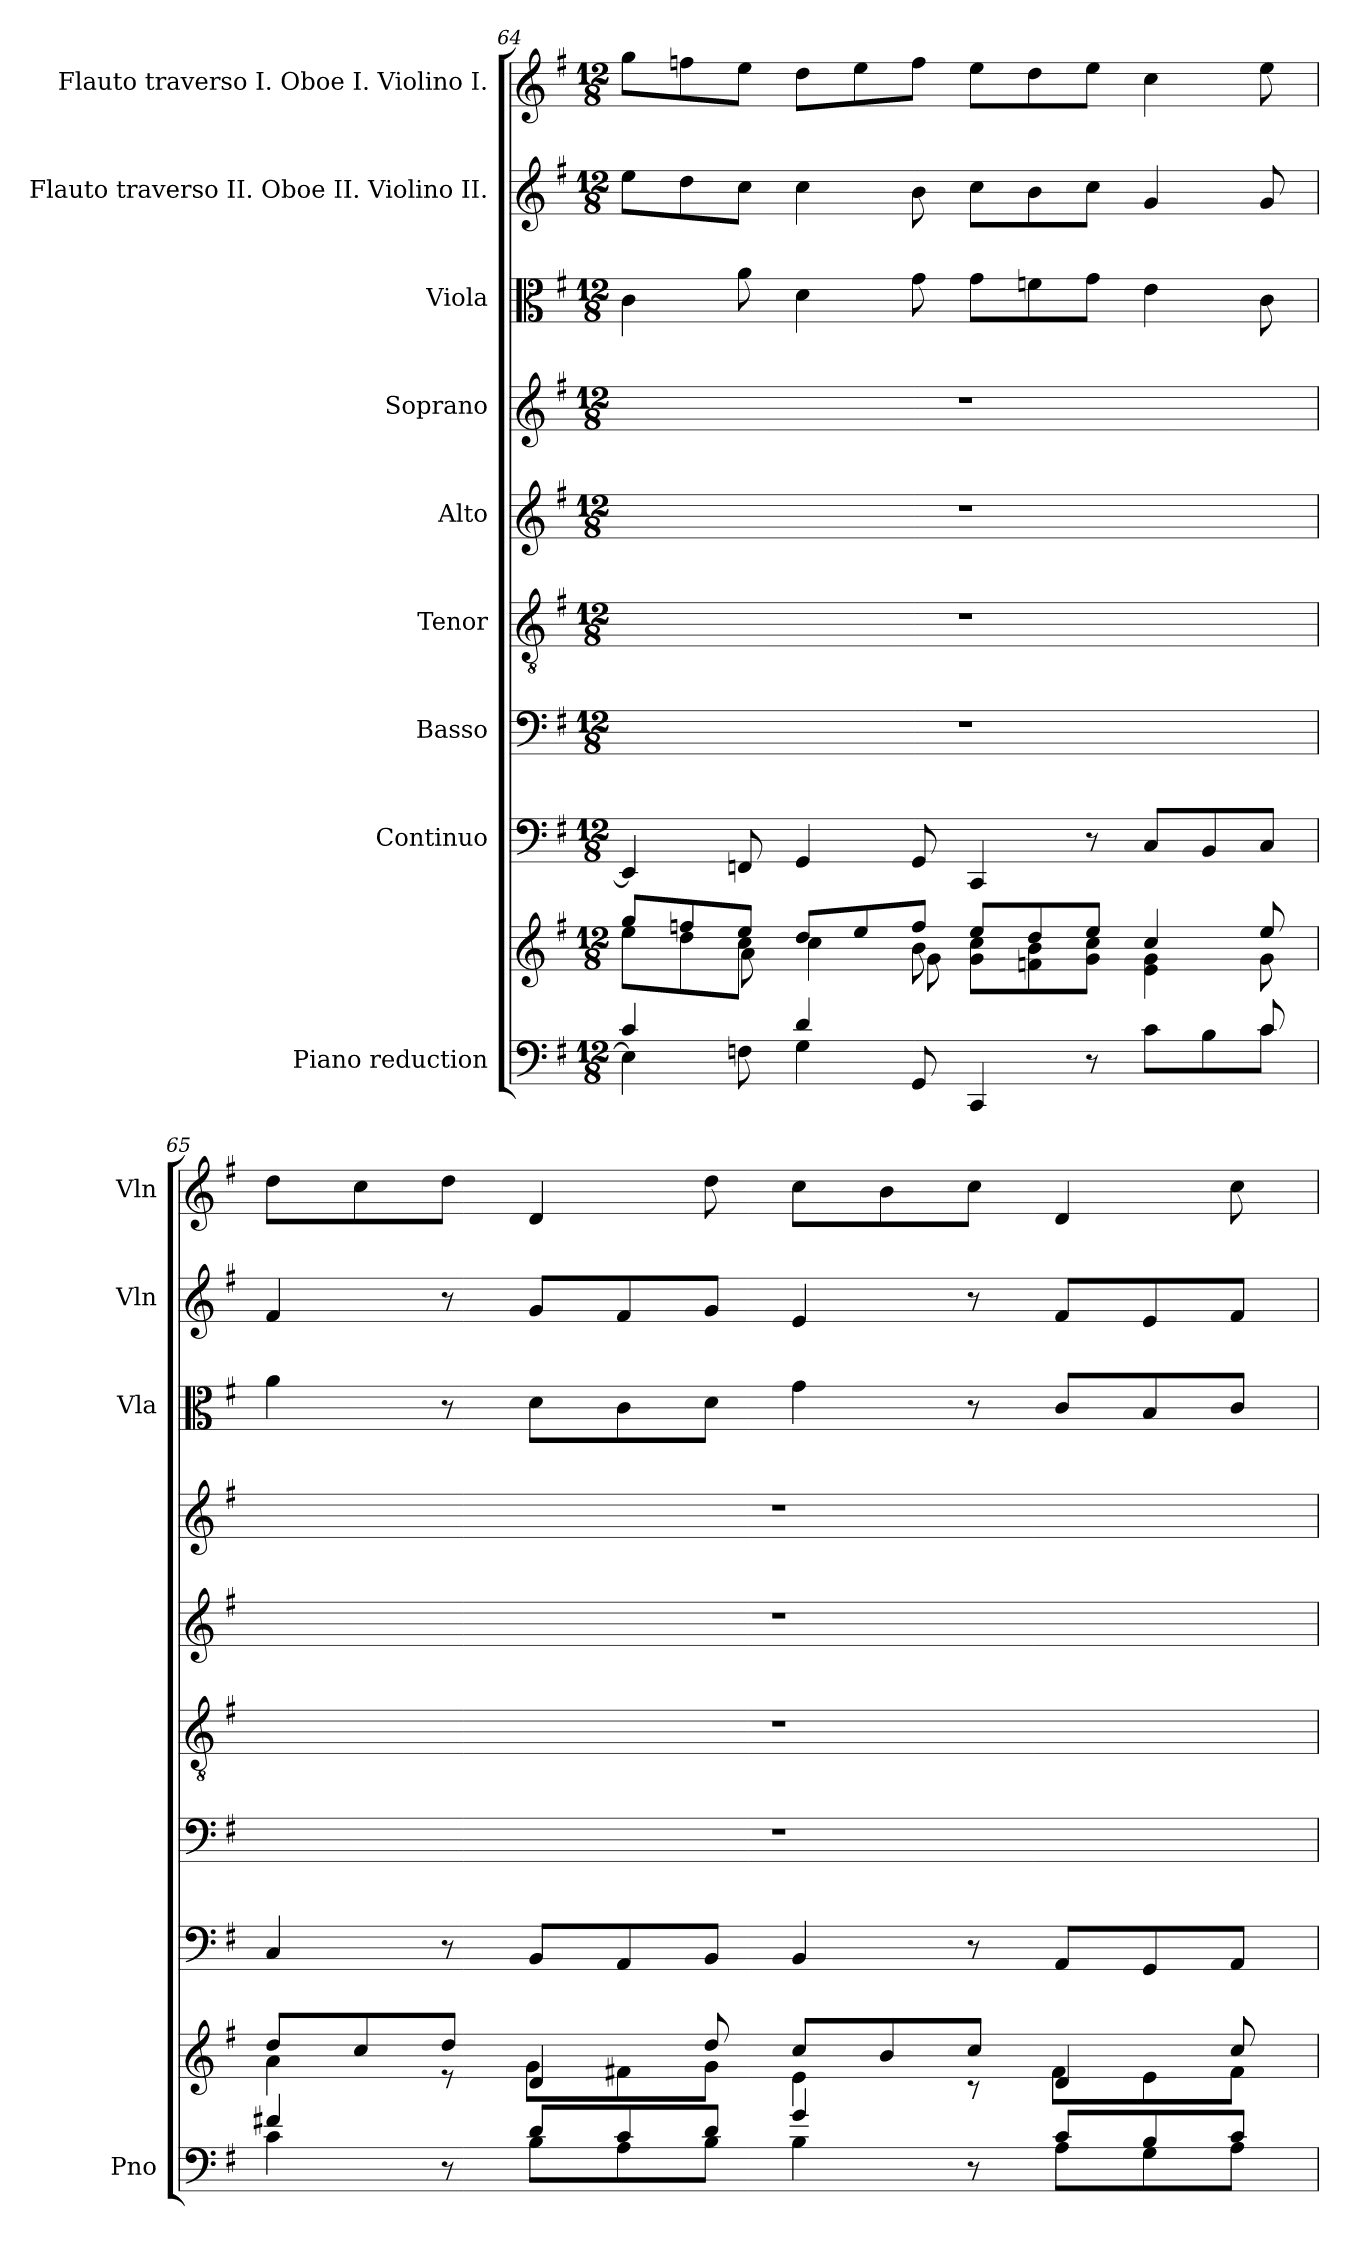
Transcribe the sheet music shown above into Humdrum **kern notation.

**kern	**kern	**kern	**kern	**kern	**kern	**kern	**kern	**kern	**kern
*part9	*part9	*part8	*part7	*part6	*part5	*part4	*part3	*part2	*part1
*staff10	*staff9	*staff8	*staff7	*staff6	*staff5	*staff4	*staff3	*staff2	*staff1
*I"Piano reduction	*	*I"Continuo	*I"Basso	*I"Tenor	*I"Alto	*I"Soprano	*I"Viola	*I"Flauto traverso II. Oboe II. Violino II.	*I"Flauto traverso I. Oboe I. Violino I.
*I'Pno	*	*	*	*	*	*	*I'Vla	*I'Vln	*I'Vln
!!LO:PB:g=z
*clefF4	*clefG2	*clefF4	*clefF4	*clefGv2	*clefG2	*clefG2	*clefC3	*clefG2	*clefG2
*k[f#]	*k[f#]	*k[f#]	*k[f#]	*k[f#]	*k[f#]	*k[f#]	*k[f#]	*k[f#]	*k[f#]
*M12/8	*M12/8	*M12/8	*M12/8	*M12/8	*M12/8	*M12/8	*M12/8	*M12/8	*M12/8
=64	=64	=64	=64	=64	=64	=64	=64	=64	=64
*^	*^	*	*	*	*	*	*	*	*
*	*	*	*^	*	*	*	*	*	*	*	*
4c/	4E\]	8gg/L	8ee\L	4ryy	4EE/]	1.r	1.r	1.r	1.r	4c\	8ee\L	8gg\L
.	.	8ffn/	8dd\	.	.	.	.	.	.	.	8dd\	8ffn\
8ryy	8Fn\	8ee/J	8cc\J	8a\	8FFn/	.	.	.	.	8a\	8cc\J	8ee\J
4d/	4G\	8dd/L	4cc\	4ryy	4GG/	.	.	.	.	4d\	4cc\	8dd\L
.	.	8ee/	.	.	.	.	.	.	.	.	.	8ee\
8ryy	8GG/	8ff/J	8b\	8g\	8GG/	.	.	.	.	8g\	8b\	8ff\J
4CC/	4ryy	8ee/L	8g\ 8cc\L	2.ryy	4CC/	.	.	.	.	8g\L	8cc\L	8ee\L
.	.	8dd/	8fn\ 8b\	.	.	.	.	.	.	8fn\	8b\	8dd\
8r	8ryy	8ee/J	8g\ 8cc\J	.	8r	.	.	.	.	8g\J	8cc\J	8ee\J
4ryy	8c\L	4cc/	4e\ 4g\	.	8C/L	.	.	.	.	4e\	4g/	4cc\
.	8B\	.	.	.	8BB/	.	.	.	.	.	.	.
8c/	8c\J	8ee/	8g\	.	8C/J	.	.	.	.	8c\	8g/	8ee\
*	*	*	*v	*v	*	*	*	*	*	*	*	*
=65	=65	=65	=65	=65	=65	=65	=65	=65	=65	=65	=65
4f#X/	4c\	8dd/L	4a\	4C/	1.r	1.r	1.r	1.r	4a\	4f#/	8dd\L
.	.	8cc/	.	.	.	.	.	.	.	.	8cc\
8r	8ryy	8dd/J	8r	8r	.	.	.	.	8r	8r	8dd\J
8d/L	8B\L	4d/	8g\L	8BB/L	.	.	.	.	8d\L	8g/L	4d/
8c/	8A\	.	8f#X\	8AA/	.	.	.	.	8c\	8f#/	.
8d/J	8B\J	8dd/	8g\J	8BB/J	.	.	.	.	8d\J	8g/J	8dd\
4g/	4B\	8cc/L	4e\	4BB/	.	.	.	.	4g\	4e/	8cc\L
.	.	8b/	.	.	.	.	.	.	.	.	8b\
8r	8ryy	8cc/J	8r	8r	.	.	.	.	8r	8r	8cc\J
8c/L	8A\L	4d/	8f#\L	8AA/L	.	.	.	.	8c/L	8f#/L	4d/
8B/	8G\	.	8e\	8GG/	.	.	.	.	8B/	8e/	.
8c/J	8A\J	8cc/	8f#\J	8AA/J	.	.	.	.	8c/J	8f#/J	8cc\
*v	*v	*	*	*	*	*	*	*	*	*	*
*	*v	*v	*	*	*	*	*	*	*	*
=	=	=	=	=	=	=	=	=	=
*-	*-	*-	*-	*-	*-	*-	*-	*-	*-
